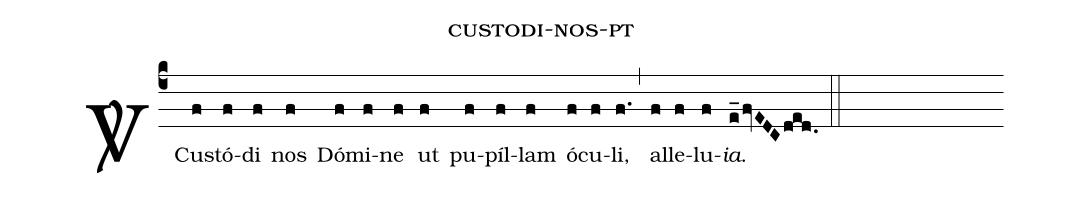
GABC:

name: custodi-nos-pt;
%%
(c4)<v>\Vbar</v>() Cu(f)stó(f)di(f) nos(f) Dó(f)mi(f)ne(f) ut(f) pu(f)píl(f)lam(f) ó(f)cu(f)li,(f.) (,) al(f)le(f)lu(f)<i>ia</i>.(e_fvEDCded.) (::)
